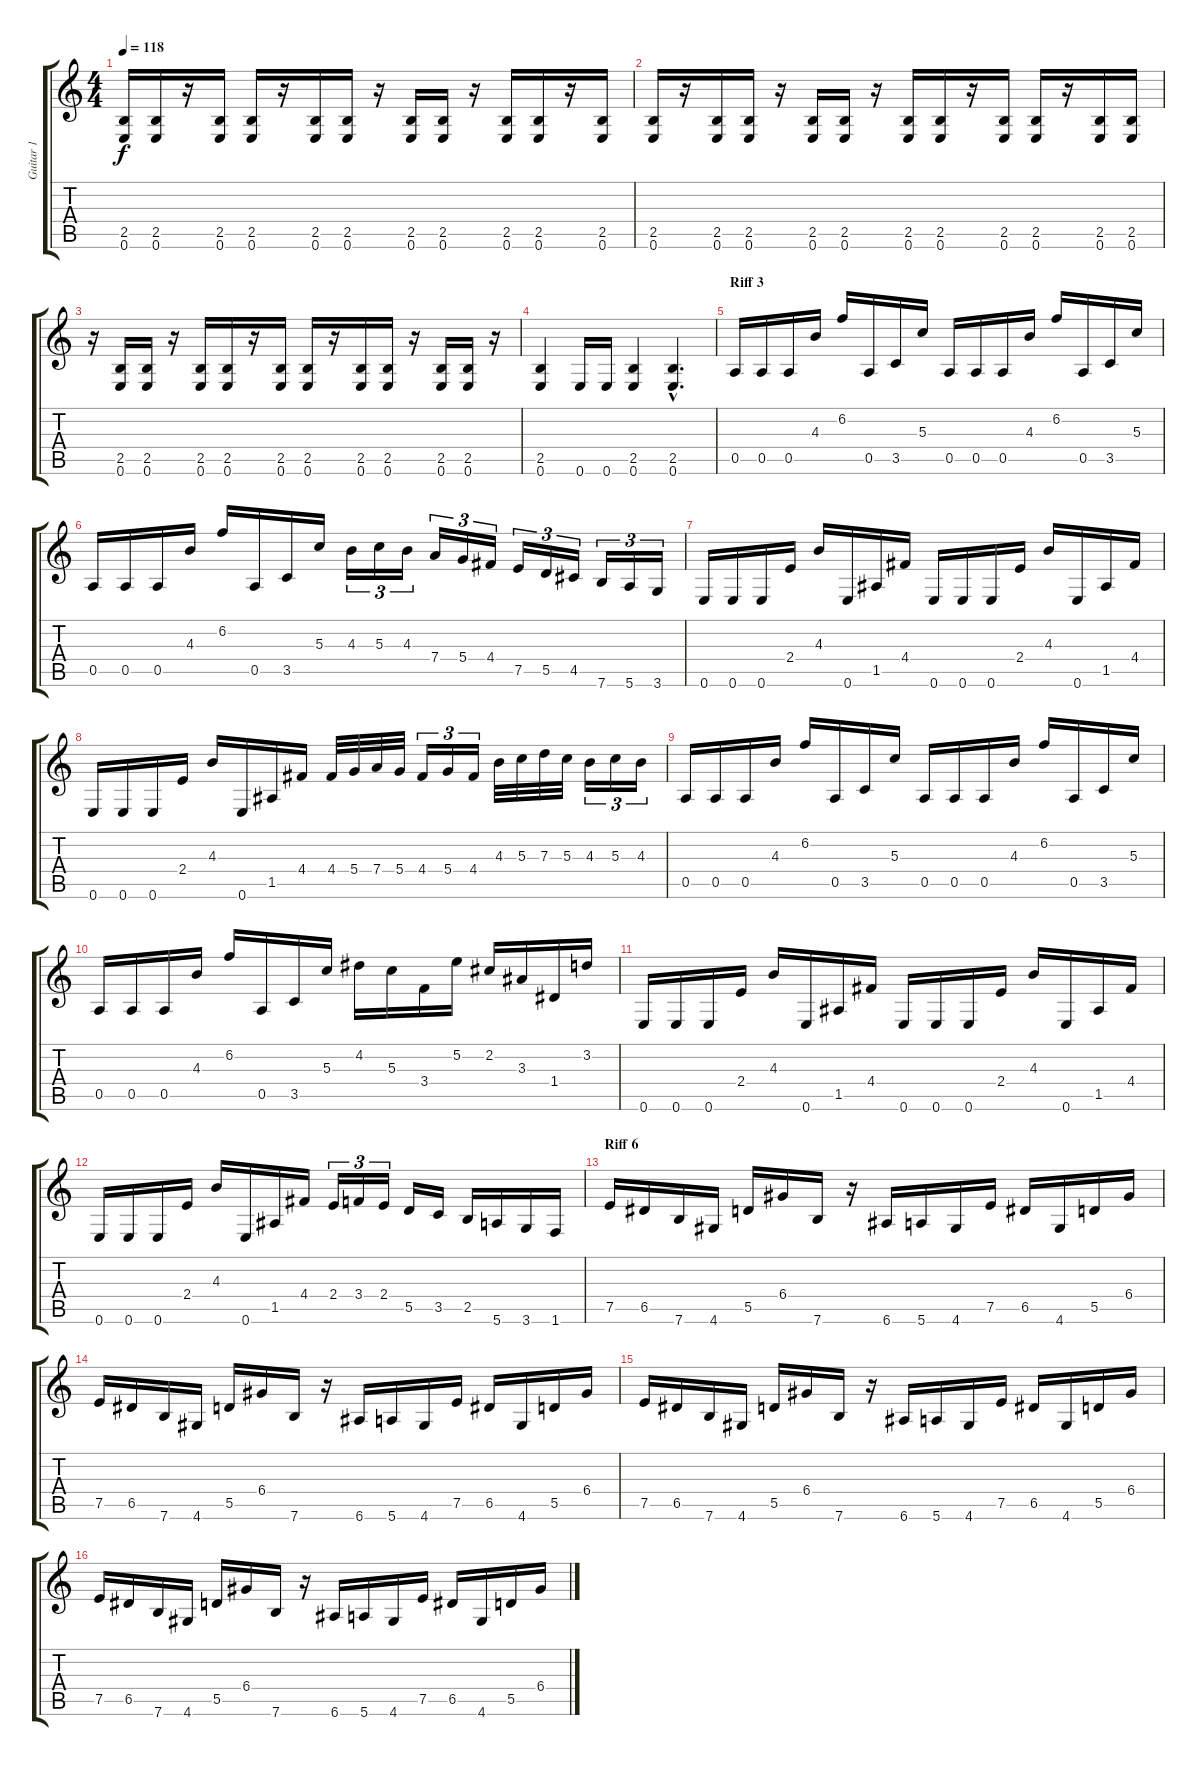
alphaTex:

\track ("Guitar 1" "Guitar 1") {instrument distortionguitar}
\staff {score tabs}
\tuning (E4 B3 G3 D3 A2 E2) {hide}
\ts (4 4)
\tempo 118
\clef g2
\ks c
(2.5 0.6).16{dy f} (2.5 0.6).16 r.16 (2.5 0.6).16 (2.5 0.6).16 r.16 (2.5 0.6).16 (2.5 0.6).16 r.16 (2.5 0.6).16 (2.5 0.6).16 r.16 (2.5 0.6).16 (2.5 0.6).16 r.16 (2.5 0.6).16 |
(2.5 0.6).16 r.16 (2.5 0.6).16 (2.5 0.6).16 r.16 (2.5 0.6).16 (2.5 0.6).16 r.16 (2.5 0.6).16 (2.5 0.6).16 r.16 (2.5 0.6).16 (2.5 0.6).16 r.16 (2.5 0.6).16 (2.5 0.6).16 |
r.16 (2.5 0.6).16 (2.5 0.6).16 r.16 (2.5 0.6).16 (2.5 0.6).16 r.16 (2.5 0.6).16 (2.5 0.6).16 r.16 (2.5 0.6).16 (2.5 0.6).16 r.16 (2.5 0.6).16 (2.5 0.6).16 r.16 |
(2.5 0.6).4 0.6.16 0.6.16 (2.5 0.6).4 (2.5{hac} 0.6{hac}).4{d} |
\section ("" "Riff 3")
0.5.16 0.5.16 0.5.16 4.3.16 6.2.16 0.5.16 3.5.16 5.3.16 0.5.16 0.5.16 0.5.16 4.3.16 6.2.16 0.5.16 3.5.16 5.3.16 |
0.5.16 0.5.16 0.5.16 4.3.16 6.2.16 0.5.16 3.5.16 5.3.16 4.3.16{tu (3 2)} 5.3.16{tu (3 2)} 4.3.16{tu (3 2)} 7.4.16{tu (3 2)} 5.4.16{tu (3 2)} 4.4.16{tu (3 2)} 7.5.16{tu (3 2)} 5.5.16{tu (3 2)} 4.5.16{tu (3 2)} 7.6.16{tu (3 2)} 5.6.16{tu (3 2)} 3.6.16{tu (3 2)} |
0.6.16 0.6.16 0.6.16 2.4.16 4.3.16 0.6.16 1.5.16 4.4.16 0.6.16 0.6.16 0.6.16 2.4.16 4.3.16 0.6.16 1.5.16 4.4.16 |
0.6.16 0.6.16 0.6.16 2.4.16 4.3.16 0.6.16 1.5.16 4.4.16 4.4.32 5.4.32 7.4.32 5.4.32 4.4.16{tu (3 2)} 5.4.16{tu (3 2)} 4.4.16{tu (3 2)} 4.3.32 5.3.32 7.3.32 5.3.32 4.3.16{tu (3 2)} 5.3.16{tu (3 2)} 4.3.16{tu (3 2)} |
0.5.16 0.5.16 0.5.16 4.3.16 6.2.16 0.5.16 3.5.16 5.3.16 0.5.16 0.5.16 0.5.16 4.3.16 6.2.16 0.5.16 3.5.16 5.3.16 |
0.5.16 0.5.16 0.5.16 4.3.16 6.2.16 0.5.16 3.5.16 5.3.16 4.2.16 5.3.16 3.4.16 5.2.16 2.2.16 3.3.16 1.4.16 3.2.16 |
0.6.16 0.6.16 0.6.16 2.4.16 4.3.16 0.6.16 1.5.16 4.4.16 0.6.16 0.6.16 0.6.16 2.4.16 4.3.16 0.6.16 1.5.16 4.4.16 |
0.6.16 0.6.16 0.6.16 2.4.16 4.3.16 0.6.16 1.5.16 4.4.16 2.4.16{tu (3 2)} 3.4.16{tu (3 2)} 2.4.16{tu (3 2)} 5.5.16 3.5.16 2.5.16 5.6.16 3.6.16 1.6.16 |
\section ("" "Riff 6")
7.5.16 6.5.16 7.6.16 4.6.16 5.5.16 6.4.16 7.6.16 r.16 6.6.16 5.6.16 4.6.16 7.5.16 6.5.16 4.6.16 5.5.16 6.4.16 |
7.5.16 6.5.16 7.6.16 4.6.16 5.5.16 6.4.16 7.6.16 r.16 6.6.16 5.6.16 4.6.16 7.5.16 6.5.16 4.6.16 5.5.16 6.4.16 |
7.5.16 6.5.16 7.6.16 4.6.16 5.5.16 6.4.16 7.6.16 r.16 6.6.16 5.6.16 4.6.16 7.5.16 6.5.16 4.6.16 5.5.16 6.4.16 |
7.5.16 6.5.16 7.6.16 4.6.16 5.5.16 6.4.16 7.6.16 r.16 6.6.16 5.6.16 4.6.16 7.5.16 6.5.16 4.6.16 5.5.16 6.4.16
